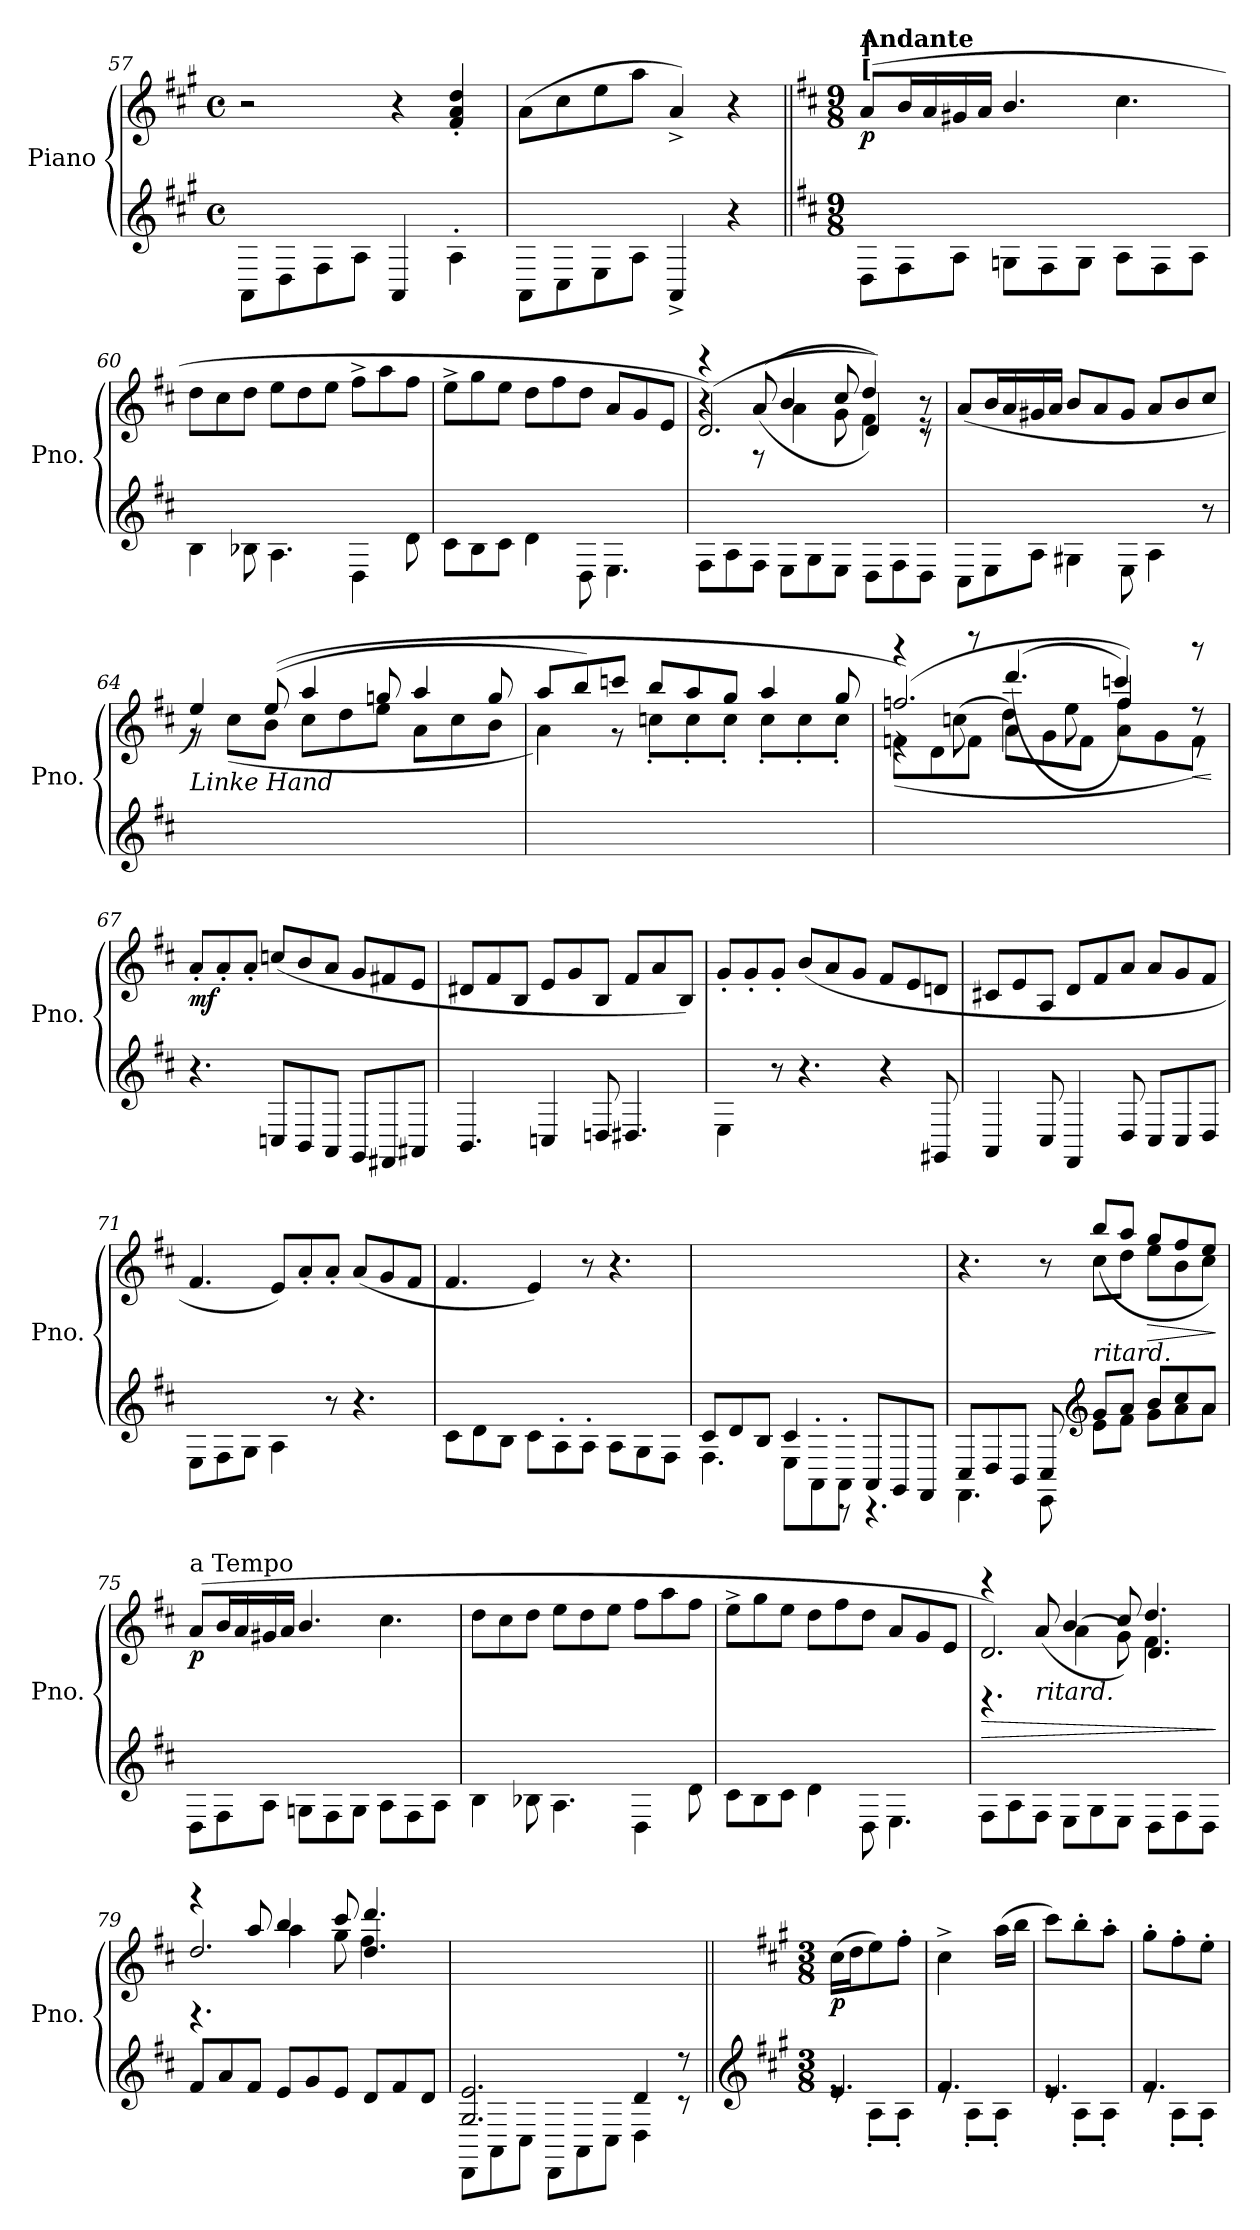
**kern	**kern	**dynam
*part1	*part1	*part1
*staff2	*staff1	*staff1/2
*I"Piano	*	*
*I'Pno.	*	*
*clefG2	*clefG2	*
*k[f#c#g#]	*k[f#c#g#]	*
*M4/4	*M4/4	*
*met(c)	*met(c)	*
=57	=57	=57
8AA\L	2r	.
8D\	.	.
8F#\	.	.
8A\J	.	.
4AA/	4r	.
4A'\	4f#/' 4a/' 4dd/'	.
=58	=58	=58
8AA\L	(>8a\L	.
8C#\	8cc#\	.
8E\	8ee\	.
8A\J	8aa\J	.
4AA^/	4a^/)	.
4r	4r	.
!!LO:PB:g=z
=59||	=59||	=59||
*k[f#c#]	*k[f#c#]	*
*M9/8	*M9/8	*
*	*MM95	*
!	!LO:TX:a:B:t=Andante	!
!	!LO:TX:a:B:t=[	!
!	!LO:TX:a:B:t=]	!
!	!	!LO:DY:b
8D\L	(>8a/L	p
8F#\	16b/L	.
.	16a/	.
8A\J	16g#X/	.
.	16a/JJ	.
8Gn\L	4.b/	.
8F#\	.	.
8G\J	.	.
8A\L	4.cc#\	.
8F#\	.	.
8A\J	.	.
=60	=60	=60
4B\	8dd\L	.
.	8cc#\	.
8B-X\	8dd\J	.
4.A\	8ee\L	.
.	8dd\	.
.	8ee\J	.
4D\	8ff#^\L	.
.	8aa\	.
8d\	8ff#\J	.
=61	=61	=61
8c#\L	8ee^\L	.
8B\	8gg\	.
8c#\J	8ee\J	.
4d\	8dd\L	.
.	8ff#\	.
8D\	8dd\J	.
4.E\	8a/L	.
.	8g/	.
.	8e/J	.
=62	=62	=62
*	*^	*
*	*	*^	*
8F#\L	(<2.d/)	4rccc	4r	.
8A\	.	.	.	.
8F#\J	.	(>(>8a/	8rF	.
8E\L	.	4b/	4a\	.
8G\	.	.	.	.
8E\J	.	8cc#/	8g\	.
8D\L	4d/)	4dd/))	4f#\	.
8F#\	.	.	.	.
8D\J	8rc	8re	8r	.
*	*v	*v	*v	*
!!LO:LB:g=z
=63	=63	=63
8C#\L	(>8a/L	.
8E\	16b/L	.
.	16a/	.
8A\J	16g#X/	.
.	16a/JJ	.
4G#X\	8b/L	.
.	8a/	.
8E\	8g#/J	.
4A\	8a/L	.
.	8b/	.
8r	8cc#/J	.
=64	=64	=64
*	*^	*
!	!LO:TX:b:i:t=Linke Hand	!	!
1ryy	4ee/)	8r	.
.	.	(<8cc#\L	.
.	(>(>8ee/	8b\J	.
.	4aa/	8cc#\L	.
.	.	8dd\	.
.	8ggn/	8ee\J	.
.	4aa/	8a\L	.
.	.	8cc#\	.
8ryy	8gg/	8b\J	.
=65	=65	=65	=65
1ryy	8aa/L	4a\)	.
.	8bb/)	.	.
.	8cccn/J	8r	.
.	8bb/L	8ccn'\L	.
.	8aa/	8cc'\	.
.	8gg/J	8cc'\J	.
.	4aa/	8cc'\L	.
.	.	8cc'\	.
8ryy	8gg/	8cc'\J	.
!!LO:LB:g=z
=66	=66	=66	=66
*	*^	*^	*
1ryy	(>2.ffn/)	(<8fn\L	4re	4rbbb	.
.	.	8d\	.	.	.
.	.	8f\J	(>8ccn\	8rdddd	.
.	.	8a\L	4dd\)	(>(>4.ddd/	.
.	.	8g\	.	.	.
.	.	8f\J	8ee\	.	.
.	4ff/)	8a\L	4ff\	4cccn/))	.
.	.	8g\	.	.	.
!	!	!	!	!	!LO:HP:b
8ryy	8re	8f\J)	8rdd	8rbbb	<
*	*v	*v	*v	*v	*
.	.	[
=67	=67	=67
!	!	!LO:DY:b
4.r	8a'/L	mf
.	8a'/	.
.	8a'/J	.
8Cn/L	(<8ccn/L	.
8BB/	8b/	.
8AA/J	8a/J	.
8GG/L	8g/L	.
8FF#X/	8f#X/	.
8AA#X/J	8e/J	.
=68	=68	=68
4.BB/	8d#X/L	.
.	8f#/	.
.	8B/J	.
4Cn/	8e/L	.
.	8g/	.
8Dn/	8B/J	.
4.D#X/	8f#/L	.
.	8a/	.
.	8B/J)	.
=69	=69	=69
4E\	8g'/L	.
.	8g'/	.
8r	8g'/J	.
4.r	(<8b/L	.
.	8a/	.
.	8g/J	.
4r	8f#/L	.
.	8e/	.
8GG#X/	8dn/J	.
!!LO:LB:g=z
=70	=70	=70
4AA/	8c#X/L	.
.	8e/	.
8C#/	8A/J	.
4FF#/	8d/L	.
.	8f#/	.
8D/	8a/J	.
8C#/L	8a/L	.
8C#/	8g/	.
8D/J	8f#/J	.
=71	=71	=71
8E\L	4.f#/	.
8F#\	.	.
8G\J	.	.
4A\	8e/L)	.
.	8a'/	.
8r	8a'/J	.
4.r	(<8a/L	.
.	8g/	.
.	8f#/J	.
=72	=72	=72
8c#\L	4.f#/	.
8d\	.	.
8B\J	.	.
8c#\L	4e/)	.
8A'\	.	.
8A'\J	8r	.
8A\L	4.r	.
8G\	.	.
8F#\J	.	.
=73	=73	=73
*^	*	*
4.F#\	8c#/L	1ryy	.
.	8d/	.	.
.	8B/J	.	.
8E\L	4c#/	.	.
8AA'\	.	.	.
8AA'\J	8r	.	.
8AA/L	4.r	.	.
8GG/	.	.	.
8FF#/J	.	8ryy	.
!!LO:LB:g=z
=74	=74	=74	=74
*	*	*^	*
4.FF#\	8C#/L	4.r	2ryy	.
.	8D/	.	.	.
.	8BB/J	.	.	.
*	*	*MM87	*	*
8EE\	8C#/	8r	.	.
*clefG2	*	*	*	*
!LO:TX:a:i:t=ritard.	!	!	!	!
8e\L	8g/L	8cc#\L	(>8bb/L	.
8f#\J	8a/J	8dd\J	8aa/J	.
*	*	*MM75	*	*
!	!	!	!	!LO:HP:b
8g\L	8b/L	8ee\L	8gg/L	>
8a\	8cc#/	8b\	8ff#/	.
8a\J	8a/J	8cc#\J	8ee/J)	.
*v	*v	*	*	*
*	*v	*v	*
.	.	]
=75	=75	=75
*	*MM95	*
!	!LO:TX:a:t=a Tempo	!
!	!	!LO:DY:b
8D\L	(>8a/L	p
8F#\	16b/L	.
.	16a/	.
8A\J	16g#X/	.
.	16a/JJ	.
8Gn\L	4.b/	.
8F#\	.	.
8G\J	.	.
8A\L	4.cc#\	.
8F#\	.	.
8A\J	.	.
=76	=76	=76
4B\	8dd\L	.
.	8cc#\	.
8B-X\	8dd\J	.
4.A\	8ee\L	.
.	8dd\	.
.	8ee\J	.
4D\	8ff#\L	.
.	8aa\	.
8d\	8ff#\J	.
!!LO:LB:g=z
=77	=77	=77
8c#\L	8ee^\L	.
8B\	8gg\	.
8c#\J	8ee\J	.
4d\	8dd\L	.
.	8ff#\	.
8D\	8dd\J	.
4.E\	8a/L	.
.	8g/	.
.	8e/J	.
=78	=78	=78
!	!	!LO:HP:b
*	*^	*
*	*	*^	*
8F#\L	2.d/)	4rccc	4.rBB	>
8A\	.	.	.	.
!	!	!LO:TX:b:i:t=ritard.	!	!
8F#\J	.	(>8a/	.	.
8E\L	.	4b/	(<4a\	.
8G\	.	.	.	.
*	*MM87	*	*	*
8E\J	.	8cc#/)	8g\)	.
8D\L	4.d/	4.dd/	4.f#\	.
8F#\	.	.	.	.
8D\J	.	.	.	.
*	*v	*v	*v	*
.	.	]
=79	=79	=79
*	*^	*
*	*	*^	*
8f#/L	2.dd/	4rggg	4.rF	.
8a/	.	.	.	.
8f#/J	.	8aa/	.	.
*	*MM81	*	*	*
8e/L	.	4bb/	4aa\	.
8g/	.	.	.	.
8e/J	.	8ccc#/	8gg\	.
8d/L	4.dd/	4.ddd/	4.ff#\	.
8f#/	.	.	.	.
8d/J	.	.	.	.
*	*v	*v	*v	*
=80	=80	=80
*	*MM75	*
*^	*^	*
8DD\L	2.G/ 2.e/	1ryy	1ryy	.
8AA\	.	.	.	.
8C#\J	.	.	.	.
8DD\L	.	.	.	.
8AA\	.	.	.	.
8C#\J	.	.	.	.
4D\	4d/	.	.	.
8r	8r	8ryy	8ryy	.
*	*	*v	*v	*
!!LO:PB:g=z
=81||	=81||	=81||	=81||
*clefG2	*	*	*
*k[f#c#g#]	*	*k[f#c#g#]	*
*M3/8	*	*M3/8	*
*	*	*MM144	*
*	*	*^	*
!	!	!LO:TX:a:B:t=Vivace	!	!
!	!	!	!	!LO:DY:b
*	*	*v	*v	*
4.e/	8re	(>16cc#\LL	p
.	.	16dd\J	.
.	8A'\L	8ee\)	.
.	8A'\J	8ff#'\J	.
=82	=82	=82	=82
4.f#/	8re	4cc#^\	.
.	8A'\L	.	.
.	8A'\J	(>16aa\LL	.
.	.	16bb\JJ	.
=83	=83	=83	=83
4.e/	8re	8ccc#\L)	.
.	8A'\L	8bb'\	.
.	8A'\J	8aa'\J	.
=84	=84	=84	=84
4.f#/	8re	8gg#'\L	.
.	8A'\L	8ff#'\	.
.	8A'\J	8ee'\J	.
*v	*v	*	*
=	=	=
*-	*-	*-
